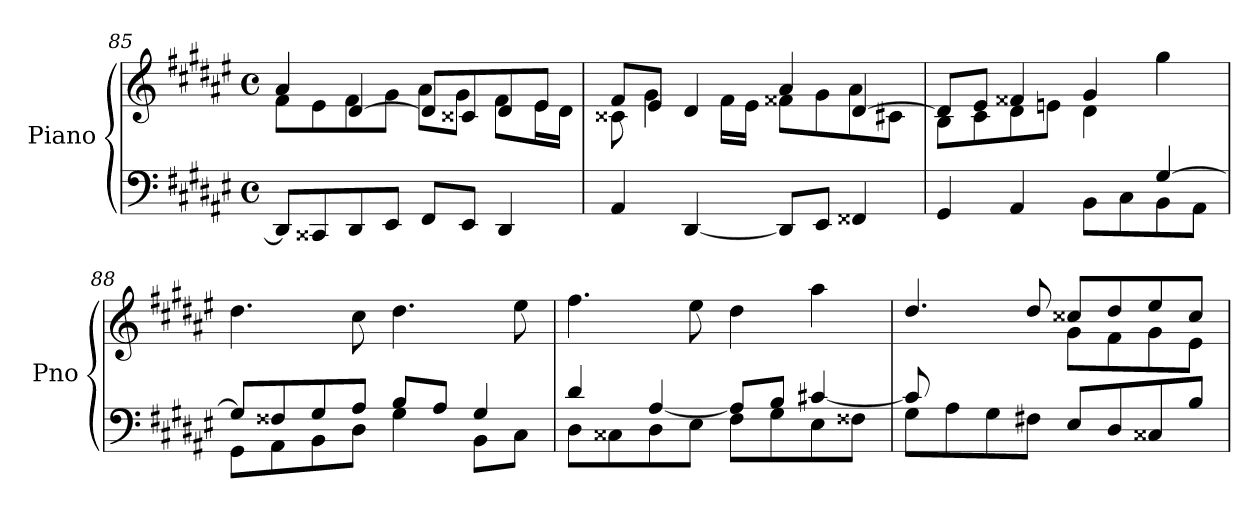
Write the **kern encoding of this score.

**kern	**kern
*part1	*part1
*staff2	*staff1
*I"Piano	*
*I'Pno	*
*clefF4	*clefG2
*k[f#c#g#d#a#e#]	*k[f#c#g#d#a#e#]
*M4/4	*M4/4
*met(c)	*met(c)
=85	=85
*	*^
8DD#/L]	4a#/	8f#\L
8CC##X/	.	8e#\
8DD#/	[4d#/	8f#\
8EE#/J	.	8g#\J
8FF#/L	8d#/L]	8a#\L
8EE#/J	8c##X/	8g#\J
4DD#/	8d#/	8f#\L
.	8e#/J	16e#\L
.	.	16d#\JJ
=86	=86	=86
4AA#/	8f#/L	8c##X\
.	8e#/J	4g#\
[4DD#/	4d#/	.
.	.	16f#\LL
.	.	16e#\JJ
8DD#/L]	4a#/	8f##X\L
8EE#/J	.	8g#\
4FF##X/	[4d#/	8a#\
.	.	8c#X\J
!!LO:LB:g=z	!!
=87	=87	=87
*^	*	*
2.ryy	4GG#/	8d#/L]	8B\L
.	.	8e#/J	8c#\
.	4AA#/	4f##X/	8d#\
.	.	.	8en\J
.	8BB\L	4g#/	4d#\
.	8C#\	.	.
[4G#/	8BB\	4gg#\	4ryy
.	8AA#\J	.	.
*	*	*v	*v
=88	=88	=88
8G#/L]	8GG#\L	4.dd#\
8F##X/	8AA#\	.
8G#/	8BB\	.
8A#/J	8D#\J	8cc#\
8B/L	4G#\	4.dd#\
8A#/J	.	.
4G#/	8BB\L	.
.	8C#\J	8ee#\
=89	=89	=89
8D#\L	4d#/	4.ff#\
8C##X\	.	.
8D#\	[4A#/	.
8E#\J	.	8ee#\
8F#\L	8A#/L]	4dd#\
8G#\	8B/J	.
8E#\	[4c#X/	4aa#\
8F##X\J	.	.
=90	=90	=90
*	*	*^
*	*	*	*^
8G#\L	8c#/L]	4.dd#/	2ryy	8ryy
8A#\	2..ryy	.	.	8cc#\
8G#\	.	.	.	8b\
8F#X\J	.	8dd#/	.	8a#\J
8E#/L	.	8cc##X/L	8g#\L	2ryy
8D#/	.	8dd#/	8f#\	.
8C##X/	.	8ee#/	8g#\	.
8B/J	.	8cc##/J	8e#\J	.
*v	*v	*	*	*
*	*v	*v	*v
=	=
*-	*-
